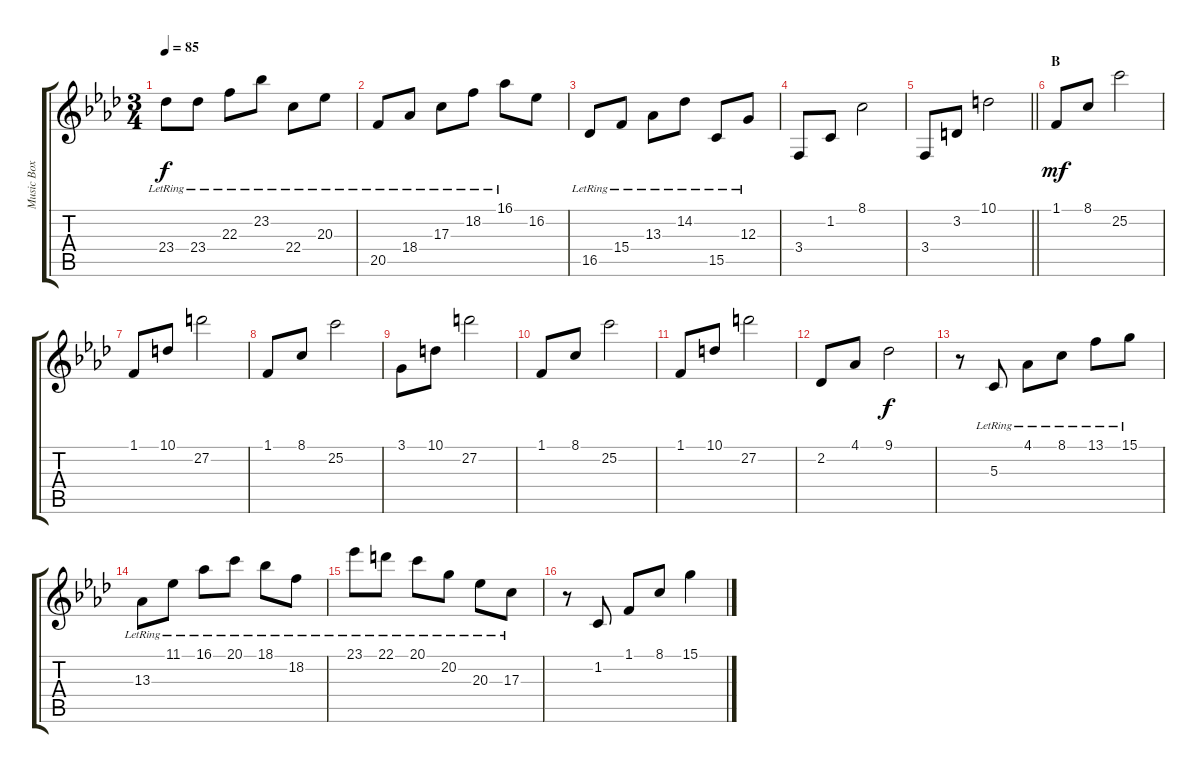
\track ("Music Box" "Music Box") {instrument musicbox}
\staff {score tabs}
\tuning (E4 B3 G3 D3 A2 E2) {hide}
\ts (3 4)
\tempo 85
\clef g2
\ks fminor
23.4{lr}.8{dy f} 23.4{lr}.8 22.3{lr}.8 23.2{lr}.8 22.4{lr}.8 20.3{lr}.8 |
20.5{lr}.8 18.4{lr}.8 17.3{lr}.8 18.2{lr}.8 16.1{lr}.8 16.2.8 |
16.5{lr}.8 15.4{lr}.8 13.3{lr}.8 14.2{lr}.8 15.5{lr}.8 12.3{lr}.8 |
3.4.8 1.2.8 8.1.2 |
\barLineRight lightlight
3.4.8 3.2.8 10.1.2 |
\section ("" "B")
1.1.8{dy mf} 8.1.8 25.2.2 |
1.1.8 10.1.8 27.2.2 |
1.1.8 8.1.8 25.2.2 |
3.1.8 10.1.8 27.2.2 |
1.1.8 8.1.8 25.2.2 |
1.1.8 10.1.8 27.2.2 |
2.2.8 4.1.8 9.1.2{dy f} |
r.8 5.3{lr}.8 4.1{lr}.8 8.1{lr}.8 13.1{lr}.8 15.1{lr}.8 |
13.3{lr}.8 11.1{lr}.8 16.1{lr}.8 20.1{lr}.8 18.1{lr}.8 18.2{lr}.8 |
23.1{lr}.8 22.1{lr}.8 20.1{lr}.8 20.2{lr}.8 20.3{lr}.8 17.3{lr}.8 |
r.8 1.2.8 1.1.8 8.1.8 15.1.4
